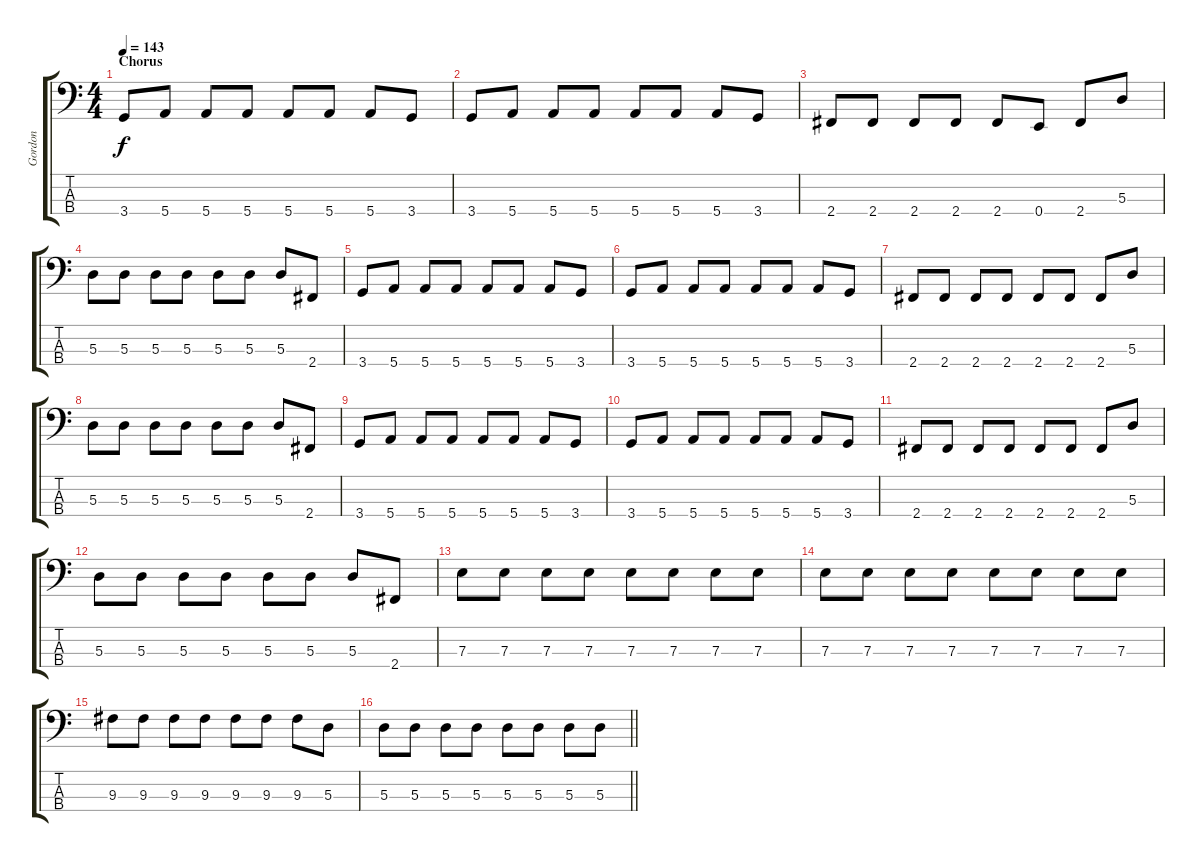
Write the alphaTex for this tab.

\track ("Gordon" "Gordon") {instrument electricbassfinger}
\staff {score tabs}
\tuning (G2 D2 A1 E1) {hide}
\ts (4 4)
\section ("" "Chorus")
\tempo 143
\clef f4
\ks c
3.4.8{dy f} 5.4.8 5.4.8 5.4.8 5.4.8 5.4.8 5.4.8 3.4.8 |
3.4.8 5.4.8 5.4.8 5.4.8 5.4.8 5.4.8 5.4.8 3.4.8 |
2.4.8 2.4.8 2.4.8 2.4.8 2.4.8 0.4.8 2.4.8 5.3.8 |
5.3.8 5.3.8 5.3.8 5.3.8 5.3.8 5.3.8 5.3.8 2.4.8 |
3.4.8 5.4.8 5.4.8 5.4.8 5.4.8 5.4.8 5.4.8 3.4.8 |
3.4.8 5.4.8 5.4.8 5.4.8 5.4.8 5.4.8 5.4.8 3.4.8 |
2.4.8 2.4.8 2.4.8 2.4.8 2.4.8 2.4.8 2.4.8 5.3.8 |
5.3.8 5.3.8 5.3.8 5.3.8 5.3.8 5.3.8 5.3.8 2.4.8 |
3.4.8 5.4.8 5.4.8 5.4.8 5.4.8 5.4.8 5.4.8 3.4.8 |
3.4.8 5.4.8 5.4.8 5.4.8 5.4.8 5.4.8 5.4.8 3.4.8 |
2.4.8 2.4.8 2.4.8 2.4.8 2.4.8 2.4.8 2.4.8 5.3.8 |
5.3.8 5.3.8 5.3.8 5.3.8 5.3.8 5.3.8 5.3.8 2.4.8 |
7.3.8 7.3.8 7.3.8 7.3.8 7.3.8 7.3.8 7.3.8 7.3.8 |
7.3.8 7.3.8 7.3.8 7.3.8 7.3.8 7.3.8 7.3.8 7.3.8 |
9.3.8 9.3.8 9.3.8 9.3.8 9.3.8 9.3.8 9.3.8 5.3.8 |
\barLineRight lightlight
5.3.8 5.3.8 5.3.8 5.3.8 5.3.8 5.3.8 5.3.8 5.3.8
